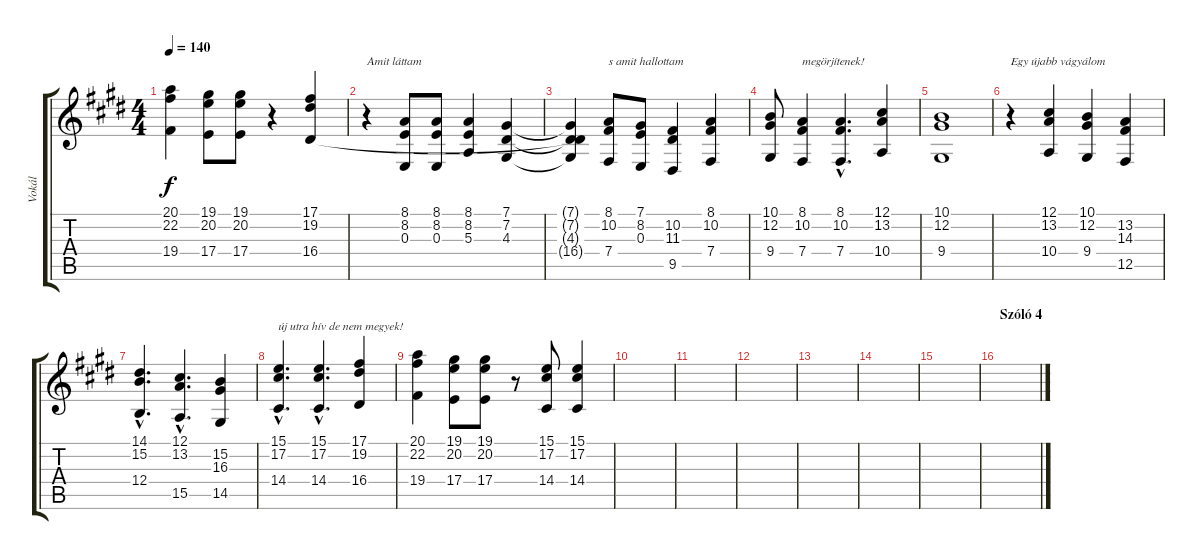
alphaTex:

\track ("Vokál" "Vokál") {instrument englishhorn}
\staff {score tabs}
\tuning (Db4 Ab3 E3 B2 Gb2 Db2) {hide}
\ts (4 4)
\tempo 140
\clef g2
\ks c#minor
(20.1 22.2 19.4).4{dy f} (19.1 20.2 17.4).8 (19.1 20.2 17.4).8 r.4 (17.1 19.2 16.4).4 |
r.4{txt "Amit láttam"} (8.1 8.2 0.3).8 (8.1 8.2 0.3).8 (8.1 8.2 5.3).4 (7.1 7.2 4.3).4 |
(7.1{t} 7.2{t} 4.3{t} 16.4{t}).4 (8.1 10.2 7.4).8{txt "s amit hallottam"} (7.1 8.2 0.3).8 (10.2 11.3 9.5).4 (8.1 10.2 7.4).4 |
(10.1 12.2 9.4).8 (8.1 10.2 7.4).4{txt "megörjítenek!"} (8.1{hac} 10.2{hac} 7.4{hac}).4{d} (12.1 13.2 10.4).4 |
(10.1 12.2 9.4).1 |
r.4{txt "Egy újabb vágyálom"} (12.1 13.2 10.4).4 (10.1 12.2 9.4).4 (13.2 14.3 12.5).4 |
(14.1{hac} 15.2{hac} 12.4{hac}).4{d} (12.1{hac} 13.2{hac} 15.5{hac}).4{d} (15.2 16.3 14.5).4 |
(15.1{hac} 17.2{hac} 14.4{hac}).4{d txt "új utra hív de nem megyek!"} (15.1{hac} 17.2{hac} 14.4{hac}).4{d} (17.1 19.2 16.4).4 |
(20.1 22.2 19.4).4 (19.1 20.2 17.4).8 (19.1 20.2 17.4).8 r.8 (15.1 17.2 14.4).8 (15.1 17.2 14.4).4 |
|
|
|
|
|
|
\section ("" "Szóló 4")
